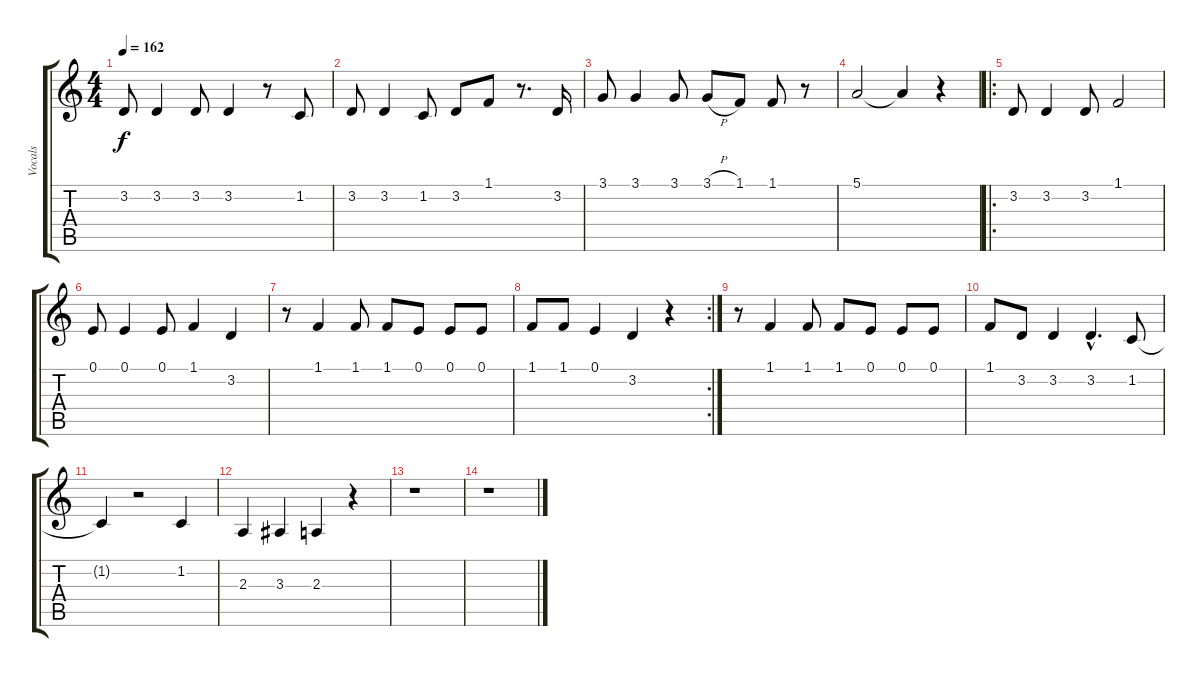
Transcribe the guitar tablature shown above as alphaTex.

\track ("Vocals" "Vocals") {instrument trumpet}
\staff {score tabs}
\tuning (E4 B3 G3 D3 A2 E2) {hide}
\ts (4 4)
\tempo 162
\clef g2
\ks c
3.2.8{dy f} 3.2.4 3.2.8 3.2.4 r.8 1.2.8 |
3.2.8 3.2.4 1.2.8 3.2.8 1.1.8 r.8{d} 3.2.16 |
3.1.8 3.1.4 3.1.8 3.1{h}.8 1.1.8 1.1.8 r.8 |
5.1.2 5.1{t}.4 r.4 |
\ro
3.2.8 3.2.4 3.2.8 1.1.2 |
0.1.8 0.1.4 0.1.8 1.1.4 3.2.4 |
r.8 1.1.4 1.1.8 1.1.8 0.1.8 0.1.8 0.1.8 |
\rc 2
1.1.8 1.1.8 0.1.4 3.2.4 r.4 |
r.8 1.1.4 1.1.8 1.1.8 0.1.8 0.1.8 0.1.8 |
1.1.8 3.2.8 3.2.4 3.2{hac}.4{d} 1.2.8 |
1.2{t}.4 r.2 1.2.4 |
2.3.4 3.3.4 2.3.4 r.4 |
r.1 |
r.1
